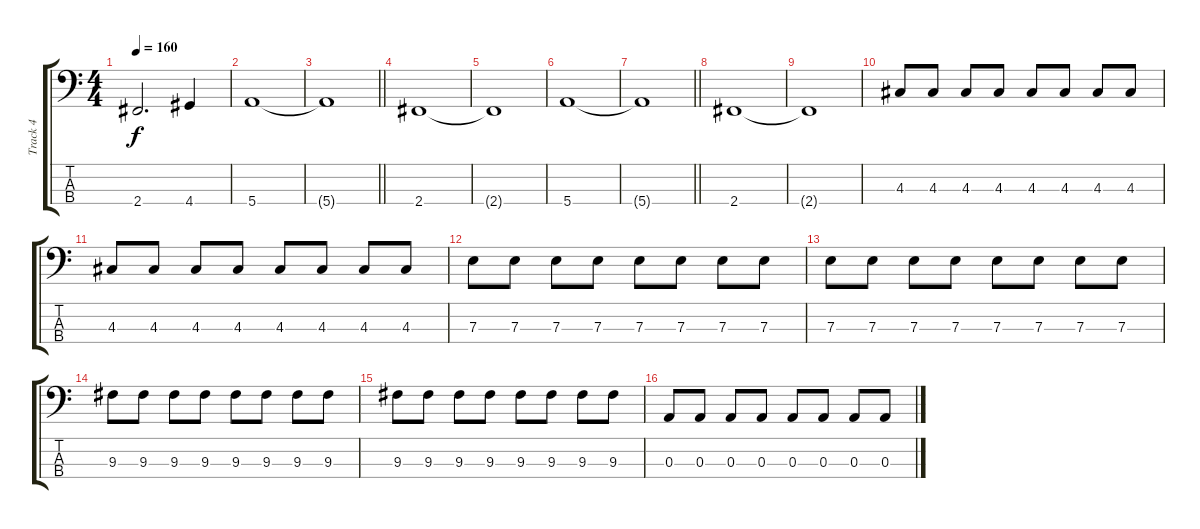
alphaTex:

\track ("Track 4" "Track 4") {instrument electricbasspick}
\staff {score tabs}
\tuning (G2 D2 A1 E1) {hide}
\ts (4 4)
\tempo 160
\clef f4
\ks c
2.4{t}.2{d dy f} 4.4.4 |
5.4.1 |
\barLineRight lightlight
5.4{t}.1 |
2.4.1 |
2.4{t}.1 |
5.4.1 |
\barLineRight lightlight
5.4{t}.1 |
2.4.1 |
2.4{t}.1 |
4.3.8 4.3.8 4.3.8 4.3.8 4.3.8 4.3.8 4.3.8 4.3.8 |
4.3.8 4.3.8 4.3.8 4.3.8 4.3.8 4.3.8 4.3.8 4.3.8 |
7.3.8 7.3.8 7.3.8 7.3.8 7.3.8 7.3.8 7.3.8 7.3.8 |
7.3.8 7.3.8 7.3.8 7.3.8 7.3.8 7.3.8 7.3.8 7.3.8 |
9.3.8 9.3.8 9.3.8 9.3.8 9.3.8 9.3.8 9.3.8 9.3.8 |
9.3.8 9.3.8 9.3.8 9.3.8 9.3.8 9.3.8 9.3.8 9.3.8 |
0.3.8 0.3.8 0.3.8 0.3.8 0.3.8 0.3.8 0.3.8 0.3.8
